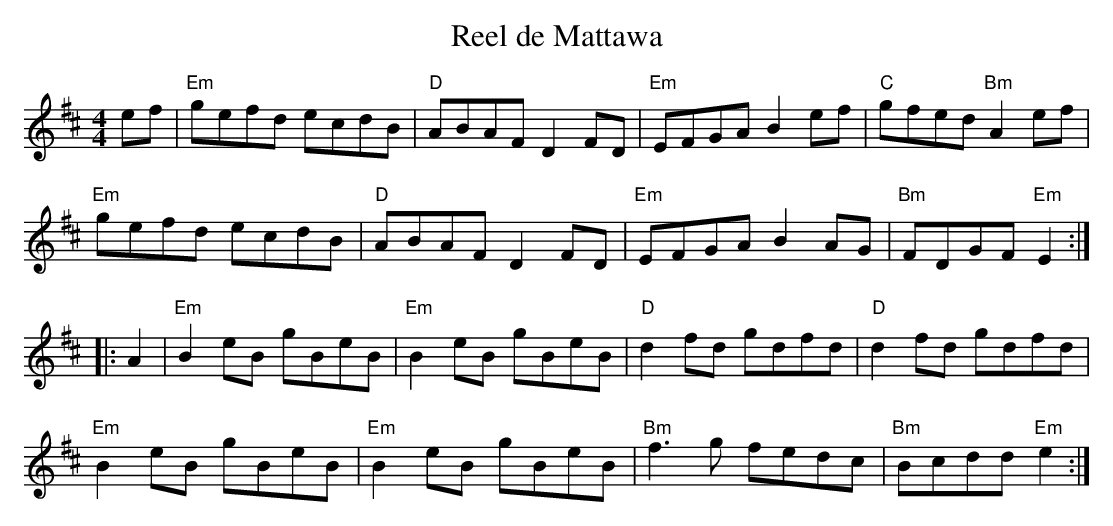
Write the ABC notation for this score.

X:1
T:Reel de Mattawa
M:4/4
L:1/4
K:D
e/2f/2|"Em"g/2e/2f/2d/2 e/2c/2d/2B/2|"D"A/2B/2A/2F/2 DF/2D/2|\
"Em"E/2F/2G/2A/2 Be/2f/2|"C"g/2f/2e/2d/2 "Bm"Ae/2f/2|
"Em"g/2e/2f/2d/2 e/2c/2d/2B/2|"D"A/2B/2A/2F/2 DF/2D/2|"Em"E/2F/2G/2A/2 BA/2G/2\
|"Bm"F/2D/2G/2F/2 "Em"E:|
|:A|"Em"Be/2B/2 g/2B/2e/2B/2|"Em"Be/2B/2 g/2B/2e/2B/2|"D"df/2d/2 g/2d/2f/2d/2|\
"D"df/2d/2 g/2d/2f/2d/2|
"Em"Be/2B/2 g/2B/2e/2B/2|"Em"Be/2B/2 g/2B/2e/2B/2|"Bm"f3/2g/2 f/2e/2d/2c/2|\
"Bm"B/2c/2d/2d/2 "Em"e:|
